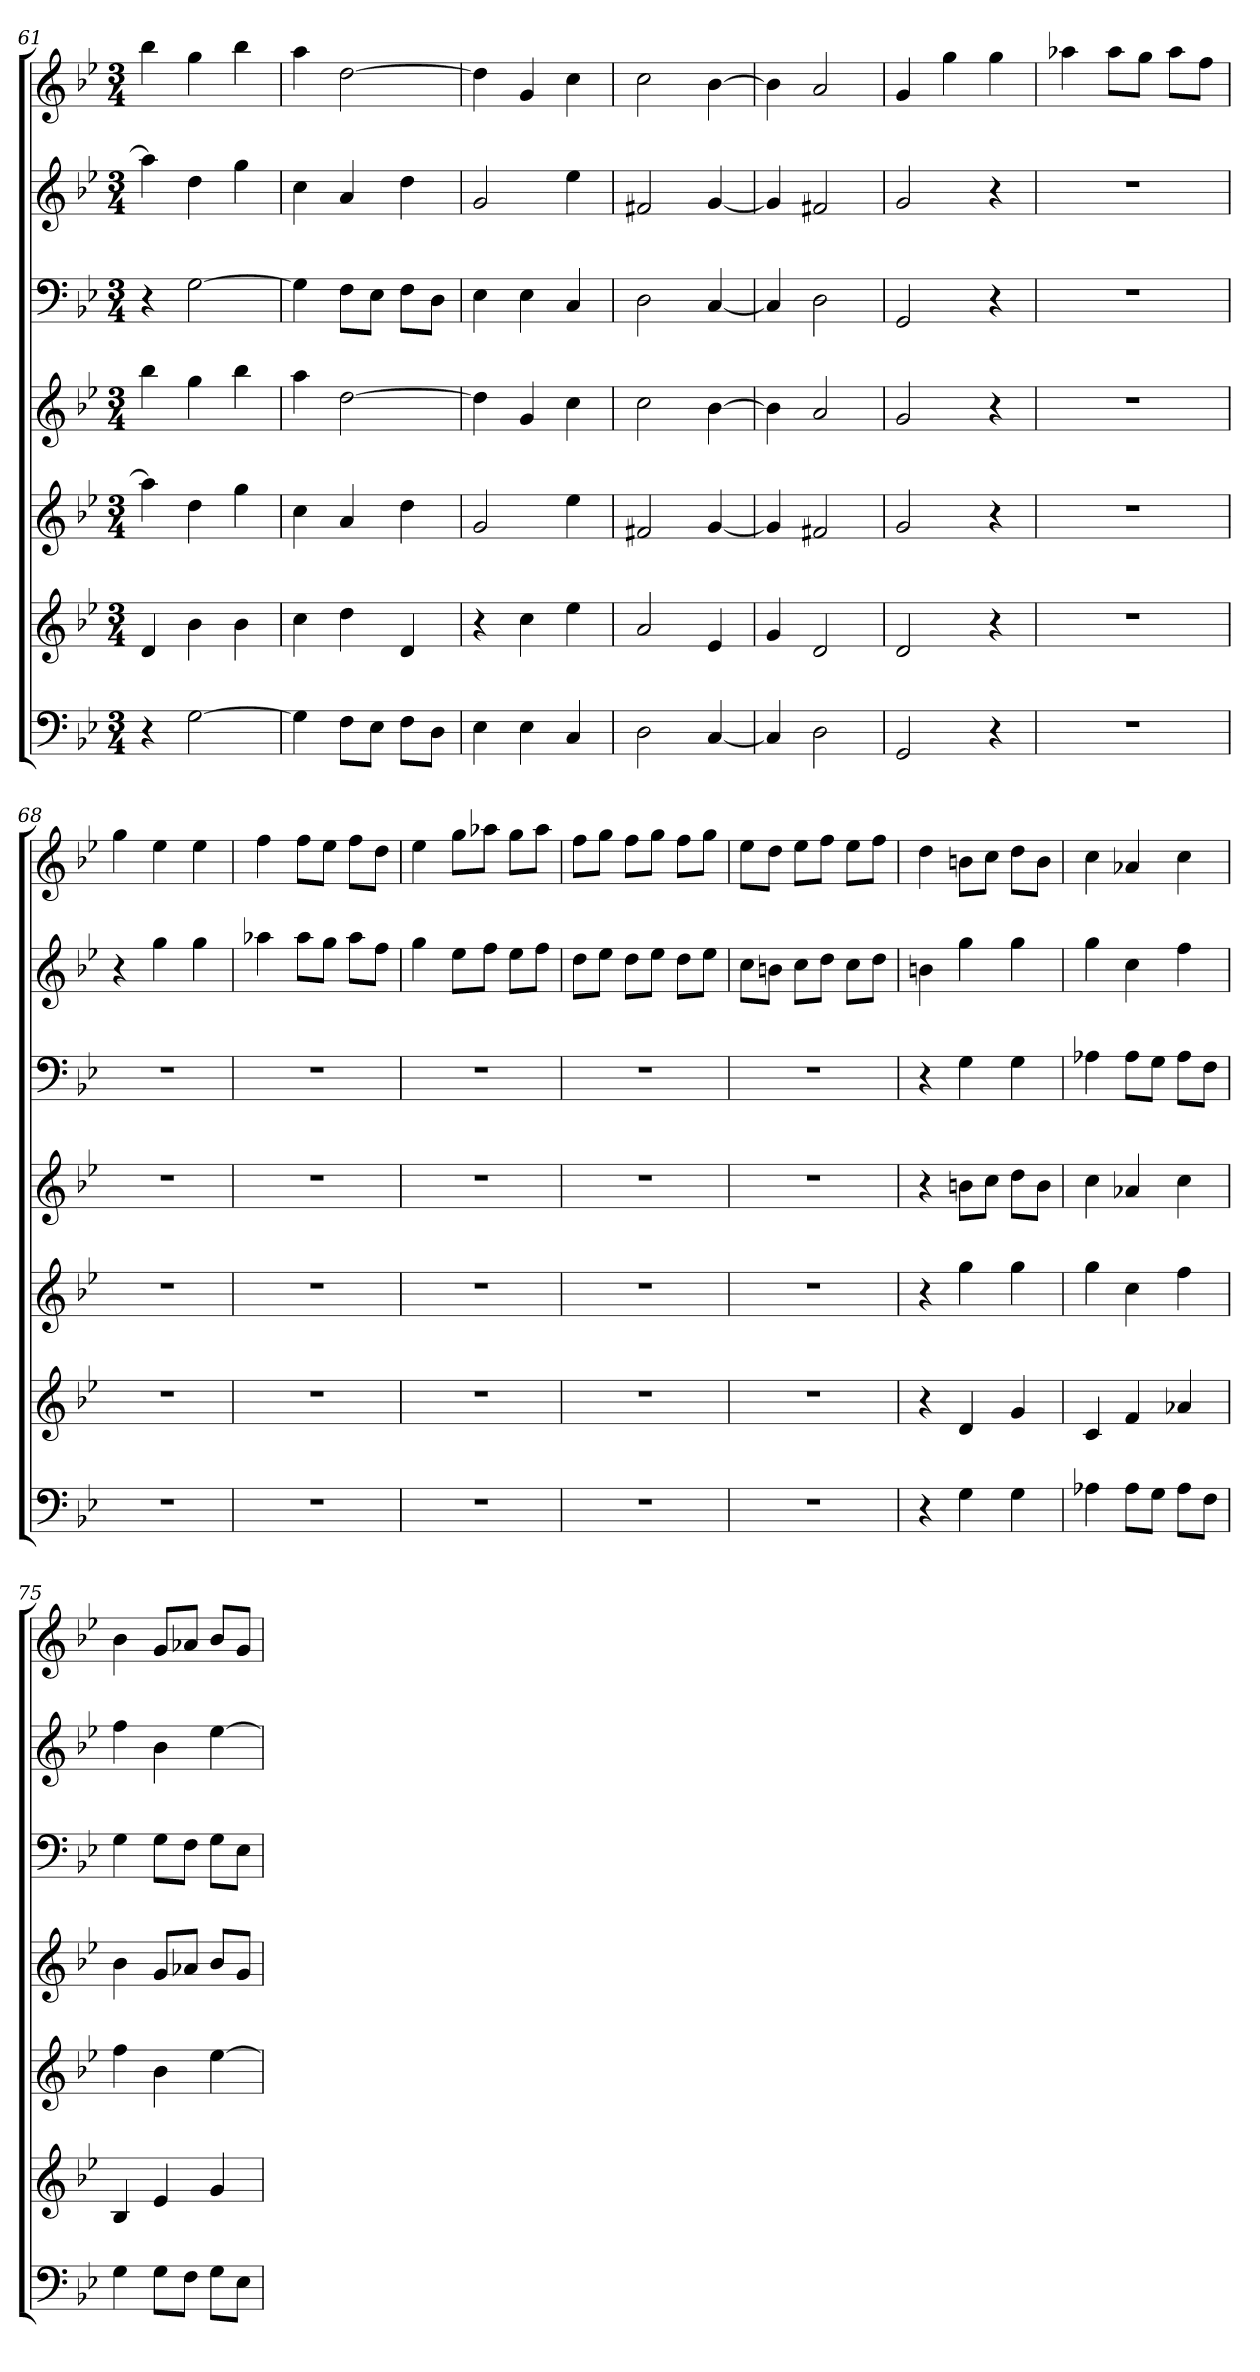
**kern	**kern	**kern	**kern	**kern	**kern	**kern
*part7	*part6	*part5	*part4	*part3	*part2	*part1
*staff7	*staff6	*staff5	*staff4	*staff3	*staff2	*staff1
*k[b-e-]	*k[b-e-]	*k[b-e-]	*k[b-e-]	*k[b-e-]	*k[b-e-]	*k[b-e-]
*g:	*g:	*g:	*g:	*g:	*g:	*g:
*M3/4	*M3/4	*M3/4	*M3/4	*M3/4	*M3/4	*M3/4
=61	=61	=61	=61	=61	=61	=61
4r	4d	4aa]	4bb-	4r	4aa]	4bb-
[2G	4b-	4dd	4gg	[2G	4dd	4gg
.	4b-	4gg	4bb-	.	4gg	4bb-
=62	=62	=62	=62	=62	=62	=62
4G]	4cc	4cc	4aa	4G]	4cc	4aa
8FL	4dd	4a	[2dd	8FL	4a	[2dd
8E-J	.	.	.	8E-J	.	.
8FL	4d	4dd	.	8FL	4dd	.
8DJ	.	.	.	8DJ	.	.
=63	=63	=63	=63	=63	=63	=63
4E-	4r	2g	4dd]	4E-	2g	4dd]
4E-	4cc	.	4g	4E-	.	4g
4C	4ee-	4ee-	4cc	4C	4ee-	4cc
=64	=64	=64	=64	=64	=64	=64
2D	2a	2f#X	2cc	2D	2f#X	2cc
[4C	4e-	[4g	[4b-	[4C	[4g	[4b-
=65	=65	=65	=65	=65	=65	=65
4C]	4g	4g]	4b-]	4C]	4g]	4b-]
2D	2d	2f#X	2a	2D	2f#X	2a
=66	=66	=66	=66	=66	=66	=66
2GG	2d	2g	2g	2GG	2g	4g
.	.	.	.	.	.	4gg
4r	4r	4r	4r	4r	4r	4gg
=67	=67	=67	=67	=67	=67	=67
2.r	2.r	2.r	2.r	2.r	2.r	4aa-X
.	.	.	.	.	.	8aa-L
.	.	.	.	.	.	8ggJ
.	.	.	.	.	.	8aa-L
.	.	.	.	.	.	8ffJ
=68	=68	=68	=68	=68	=68	=68
2.r	2.r	2.r	2.r	2.r	4r	4gg
.	.	.	.	.	4gg	4ee-
.	.	.	.	.	4gg	4ee-
=69	=69	=69	=69	=69	=69	=69
2.r	2.r	2.r	2.r	2.r	4aa-X	4ff
.	.	.	.	.	8aa-L	8ffL
.	.	.	.	.	8ggJ	8ee-J
.	.	.	.	.	8aa-L	8ffL
.	.	.	.	.	8ffJ	8ddJ
=70	=70	=70	=70	=70	=70	=70
2.r	2.r	2.r	2.r	2.r	4gg	4ee-
.	.	.	.	.	8ee-L	8ggL
.	.	.	.	.	8ffJ	8aa-XJ
.	.	.	.	.	8ee-L	8ggL
.	.	.	.	.	8ffJ	8aa-J
=71	=71	=71	=71	=71	=71	=71
2.r	2.r	2.r	2.r	2.r	8ddL	8ffL
.	.	.	.	.	8ee-J	8ggJ
.	.	.	.	.	8ddL	8ffL
.	.	.	.	.	8ee-J	8ggJ
.	.	.	.	.	8ddL	8ffL
.	.	.	.	.	8ee-J	8ggJ
=72	=72	=72	=72	=72	=72	=72
2.r	2.r	2.r	2.r	2.r	8ccL	8ee-L
.	.	.	.	.	8bnJ	8ddJ
.	.	.	.	.	8ccL	8ee-L
.	.	.	.	.	8ddJ	8ffJ
.	.	.	.	.	8ccL	8ee-L
.	.	.	.	.	8ddJ	8ffJ
=73	=73	=73	=73	=73	=73	=73
4r	4r	4r	4r	4r	4bn	4dd
4G	4d	4gg	8bnL	4G	4gg	8bnL
.	.	.	8ccJ	.	.	8ccJ
4G	4g	4gg	8ddL	4G	4gg	8ddL
.	.	.	8bJ	.	.	8bJ
=74	=74	=74	=74	=74	=74	=74
4A-X	4c	4gg	4cc	4A-X	4gg	4cc
8A-L	4f	4cc	4a-X	8A-L	4cc	4a-X
8GJ	.	.	.	8GJ	.	.
8A-L	4a-X	4ff	4cc	8A-L	4ff	4cc
8FJ	.	.	.	8FJ	.	.
=75	=75	=75	=75	=75	=75	=75
4G	4B-	4ff	4b-	4G	4ff	4b-
8GL	4e-	4b-	8gL	8GL	4b-	8gL
8FJ	.	.	8a-XJ	8FJ	.	8a-XJ
8GL	4g	[4ee-	8b-L	8GL	[4ee-	8b-L
8E-J	.	.	8gJ	8E-J	.	8gJ
=	=	=	=	=	=	=
*-	*-	*-	*-	*-	*-	*-
